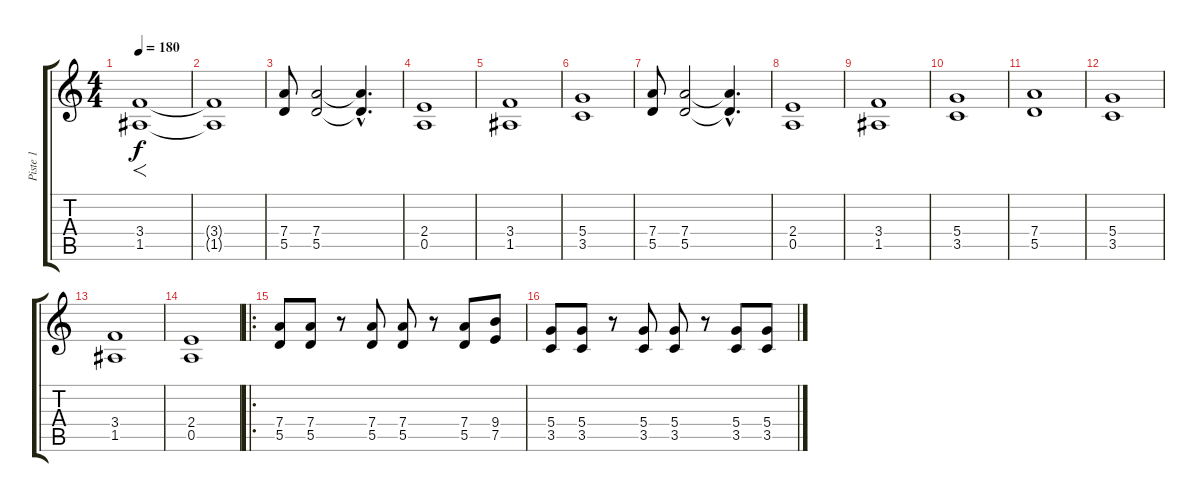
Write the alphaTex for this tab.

\track ("Piste 1" "Piste 1") {instrument overdrivenguitar}
\staff {score tabs}
\tuning (E4 B3 G3 D3 A2 E2) {hide}
\ts (4 4)
\tempo 180
\clef g2
\ks c
(3.4 1.5).1{f dy f instrument overdrivenguitar} |
(3.4{t} 1.5{t}).1 |
(7.4 5.5).8 (7.4 5.5).2 (7.4{hac t} 5.5{hac t}).4{d} |
(2.4 0.5).1 |
(3.4 1.5).1 |
(5.4 3.5).1 |
(7.4 5.5).8 (7.4 5.5).2 (7.4{hac t} 5.5{hac t}).4{d} |
(2.4 0.5).1 |
(3.4 1.5).1 |
(5.4 3.5).1 |
(7.4 5.5).1 |
(5.4 3.5).1 |
(3.4 1.5).1 |
(2.4 0.5).1 |
\ro
(7.4 5.5).8 (7.4 5.5).8 r.8 (7.4 5.5).8 (7.4 5.5).8 r.8 (7.4 5.5).8 (9.4 7.5).8 |
(5.4 3.5).8 (5.4 3.5).8 r.8 (5.4 3.5).8 (5.4 3.5).8 r.8 (5.4 3.5).8 (5.4 3.5).8
